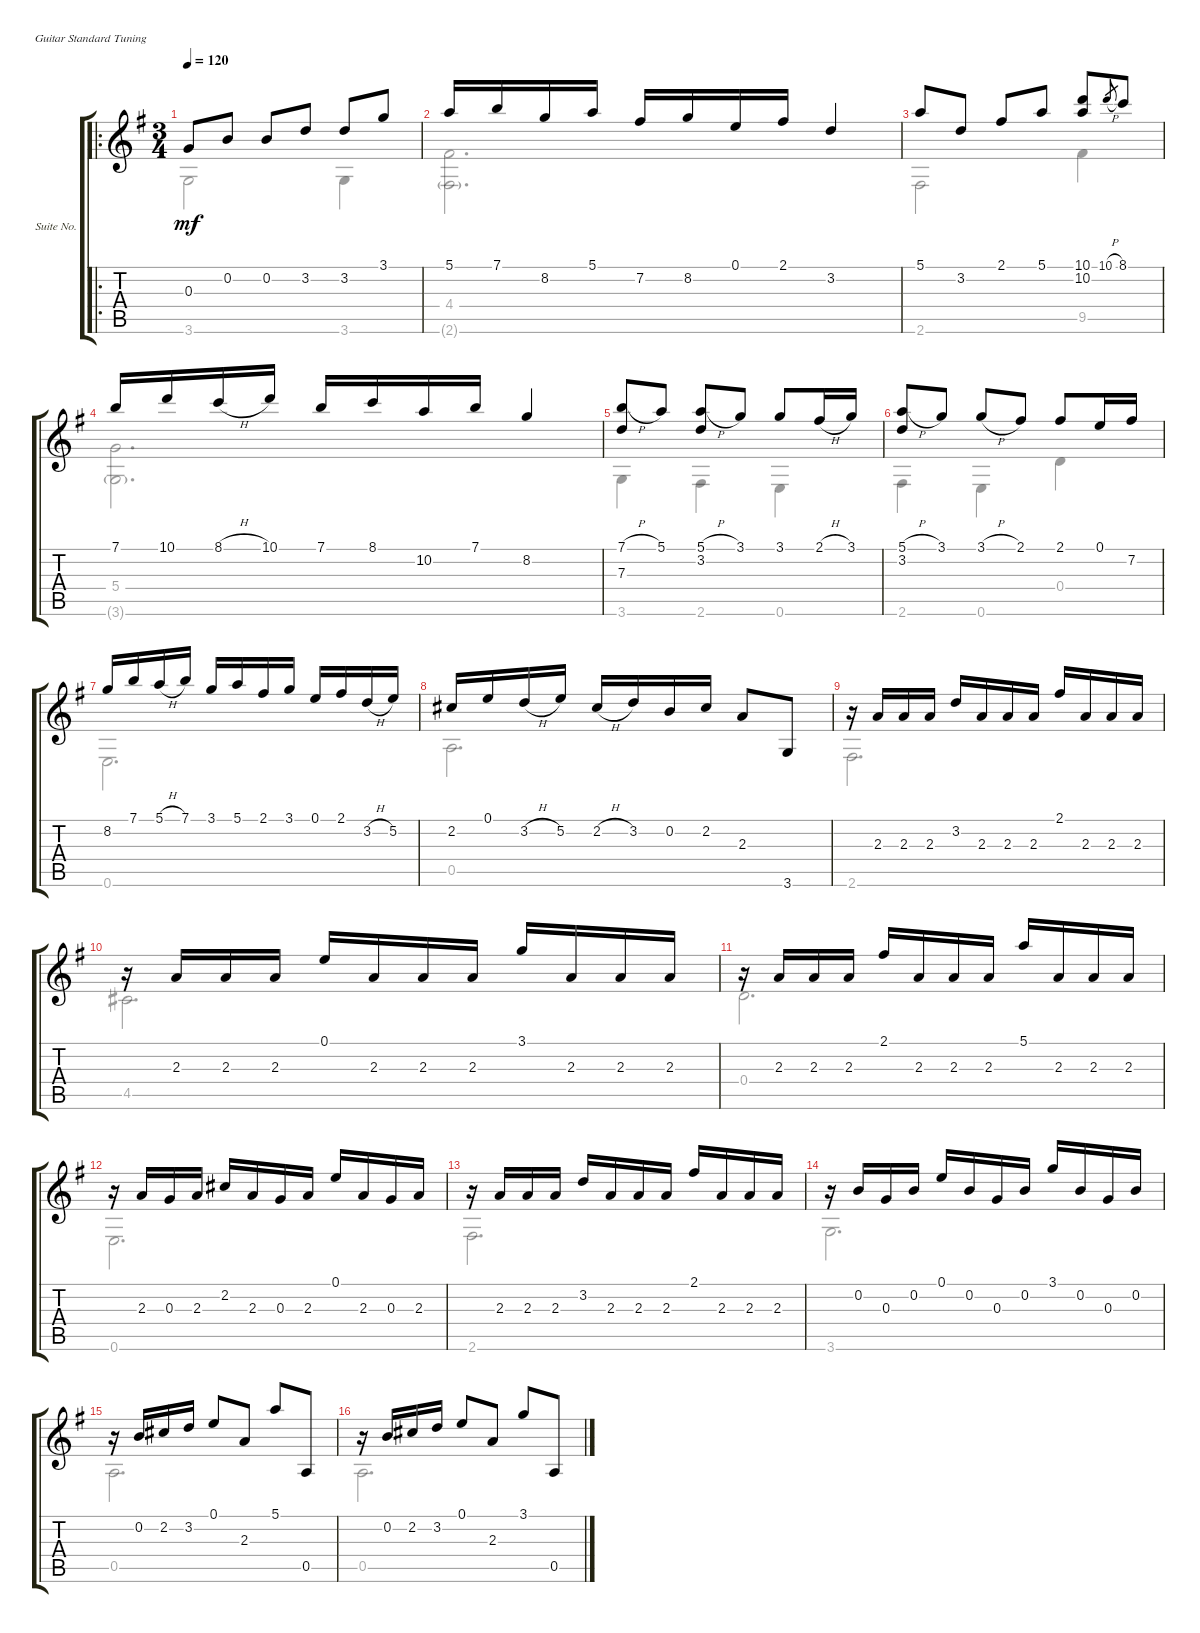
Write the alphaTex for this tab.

\bracketExtendMode groupsimilarinstruments
\firstSystemTrackNameOrientation horizontal
\otherSystemsTrackNameOrientation horizontal
\track ("Suite No. 16 in G - 7. Allegro" "Suite No. ") {instrument acousticguitarnylon}
\staff {score tabs}
\tuning (E4 B3 G3 D3 A2 E2)
\voice
\ro
\ts (3 4)
\tempo 120
\clef g2
\ks g
0.3.8{dy mf instrument acousticguitarnylon} 0.2.8 0.2.8 3.2.8 3.2.8 3.1.8 |
5.1.16 7.1.16 8.2.16 5.1.16 7.2.16 8.2.16 0.1.16 2.1.16 3.2.4 |
5.1.8 3.2.8 2.1.8 5.1.8 (10.1 10.2).8 10.1{h}.8{gr} 8.1.8 |
7.1.16 10.1.16 8.1{h}.16 10.1.16 7.1.16 8.1.16 10.2.16 7.1.16 8.2.4 |
(7.1{h} 7.3).8 5.1.8 (5.1{h} 3.2).8 3.1.8 3.1.8 2.1{h}.16 3.1.16 |
(5.1{h} 3.2).8 3.1.8 3.1{h}.8 2.1.8 2.1.8 0.1.16 7.2.16 |
8.2.16 7.1.16 5.1{h}.16 7.1.16 3.1.16 5.1.16 2.1.16 3.1.16 0.1.16 2.1.16 3.2{h}.16 5.2.16 |
2.2.16 0.1.16 3.2{h}.16 5.2.16 2.2{h}.16 3.2.16 0.2.16 2.2.16 2.3.8 3.6.8 |
r.16 2.3.16 2.3.16 2.3.16 3.2.16 2.3.16 2.3.16 2.3.16 2.1.16 2.3.16 2.3.16 2.3.16 |
r.16 2.3.16 2.3.16 2.3.16 0.1.16 2.3.16 2.3.16 2.3.16 3.1.16 2.3.16 2.3.16 2.3.16 |
r.16 2.3.16 2.3.16 2.3.16 2.1.16 2.3.16 2.3.16 2.3.16 5.1.16 2.3.16 2.3.16 2.3.16 |
r.16 2.3.16 0.3.16 2.3.16 2.2.16 2.3.16 0.3.16 2.3.16 0.1.16 2.3.16 0.3.16 2.3.16 |
r.16 2.3.16 2.3.16 2.3.16 3.2.16 2.3.16 2.3.16 2.3.16 2.1.16 2.3.16 2.3.16 2.3.16 |
r.16 0.2.16 0.3.16 0.2.16 0.1.16 0.2.16 0.3.16 0.2.16 3.1.16 0.2.16 0.3.16 0.2.16 |
r.16 0.2.16 2.2.16 3.2.16 0.1.8 2.3.8 5.1.8 0.5.8 |
r.16 0.2.16 2.2.16 3.2.16 0.1.8 2.3.8 3.1.8 0.5.8
\voice
\clef g2
\ottava regular
\simile none
\ks g
3.6.2{dy mf} 3.6.4 |
(4.4 2.6{g}).2{d} |
2.6.2 9.5.4 |
(5.4 3.6{g}).2{d} |
3.6.4 2.6.4 0.6.4 |
2.6.4 0.6.4 0.4.4 |
0.6.2{d} |
0.5.2{d} |
2.6.2{d} |
4.5.2{d} |
0.4.2{d} |
0.6.2{d} |
2.6.2{d} |
3.6.2{d} |
0.5.2{d} |
0.5.2{d}
